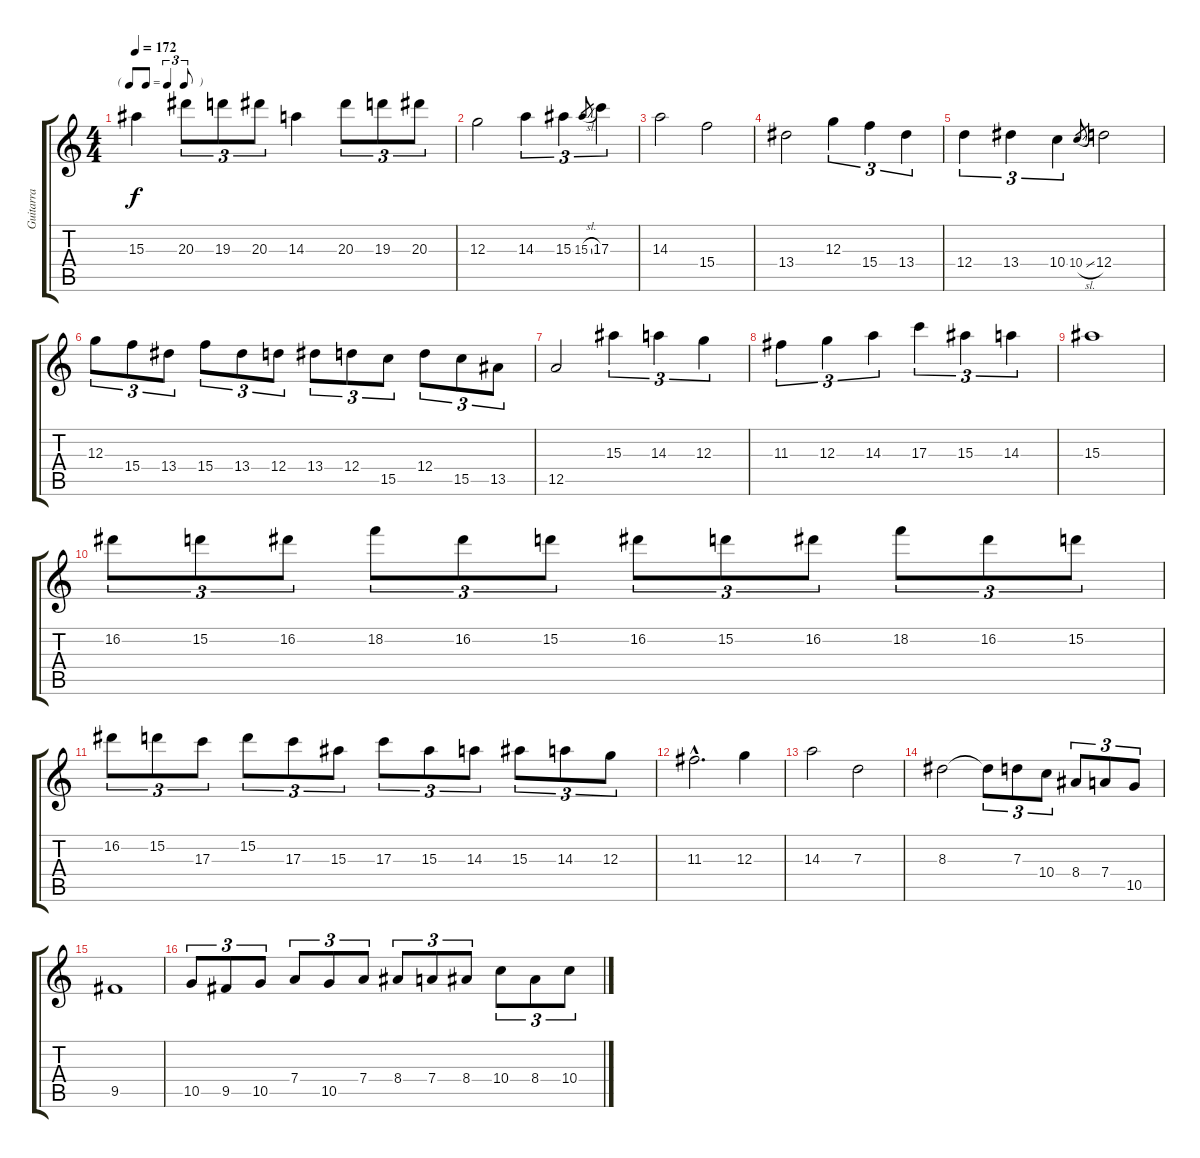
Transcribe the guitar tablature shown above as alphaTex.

\track ("Guitarra" "Guitarra") {instrument distortionguitar}
\staff {score tabs}
\tuning (E4 B3 G3 D3 A2 E2) {hide}
\ts (4 4)
\tf triplet8th
\tempo 172
\clef g2
\ks c
15.3.4{dy f} 20.3.8{tu (3 2)} 19.3.8{tu (3 2)} 20.3.8{tu (3 2)} 14.3.4 20.3.8{tu (3 2)} 19.3.8{tu (3 2)} 20.3.8{tu (3 2)} |
12.3.2 14.3.4{tu (3 2)} 15.3.4{tu (3 2)} 15.3{sl}.8{gr} 17.3.4{tu (3 2)} |
14.3.2 15.4.2 |
13.4.2 12.3.4{tu (3 2)} 15.4.4{tu (3 2)} 13.4.4{tu (3 2)} |
12.4.4{tu (3 2)} 13.4.4{tu (3 2)} 10.4.4{tu (3 2)} 10.4{sl}.8{gr} 12.4.2 |
12.3.8{tu (3 2)} 15.4.8{tu (3 2)} 13.4.8{tu (3 2)} 15.4.8{tu (3 2)} 13.4.8{tu (3 2)} 12.4.8{tu (3 2)} 13.4.8{tu (3 2)} 12.4.8{tu (3 2)} 15.5.8{tu (3 2)} 12.4.8{tu (3 2)} 15.5.8{tu (3 2)} 13.5.8{tu (3 2)} |
12.5.2 15.3.4{tu (3 2)} 14.3.4{tu (3 2)} 12.3.4{tu (3 2)} |
11.3.4{tu (3 2)} 12.3.4{tu (3 2)} 14.3.4{tu (3 2)} 17.3.4{tu (3 2)} 15.3.4{tu (3 2)} 14.3.4{tu (3 2)} |
15.3.1 |
16.2.8{tu (3 2)} 15.2.8{tu (3 2)} 16.2.8{tu (3 2)} 18.2.8{tu (3 2)} 16.2.8{tu (3 2)} 15.2.8{tu (3 2)} 16.2.8{tu (3 2)} 15.2.8{tu (3 2)} 16.2.8{tu (3 2)} 18.2.8{tu (3 2)} 16.2.8{tu (3 2)} 15.2.8{tu (3 2)} |
16.2.8{tu (3 2)} 15.2.8{tu (3 2)} 17.3.8{tu (3 2)} 15.2.8{tu (3 2)} 17.3.8{tu (3 2)} 15.3.8{tu (3 2)} 17.3.8{tu (3 2)} 15.3.8{tu (3 2)} 14.3.8{tu (3 2)} 15.3.8{tu (3 2)} 14.3.8{tu (3 2)} 12.3.8{tu (3 2)} |
11.3{hac}.2{d} 12.3.4 |
14.3.2 7.3.2 |
8.3.2 8.3{t}.8{tu (3 2)} 7.3.8{tu (3 2)} 10.4.8{tu (3 2)} 8.4.8{tu (3 2)} 7.4.8{tu (3 2)} 10.5.8{tu (3 2)} |
9.5.1 |
10.5.8{tu (3 2)} 9.5.8{tu (3 2)} 10.5.8{tu (3 2)} 7.4.8{tu (3 2)} 10.5.8{tu (3 2)} 7.4.8{tu (3 2)} 8.4.8{tu (3 2)} 7.4.8{tu (3 2)} 8.4.8{tu (3 2)} 10.4.8{tu (3 2)} 8.4.8{tu (3 2)} 10.4.8{tu (3 2)}
